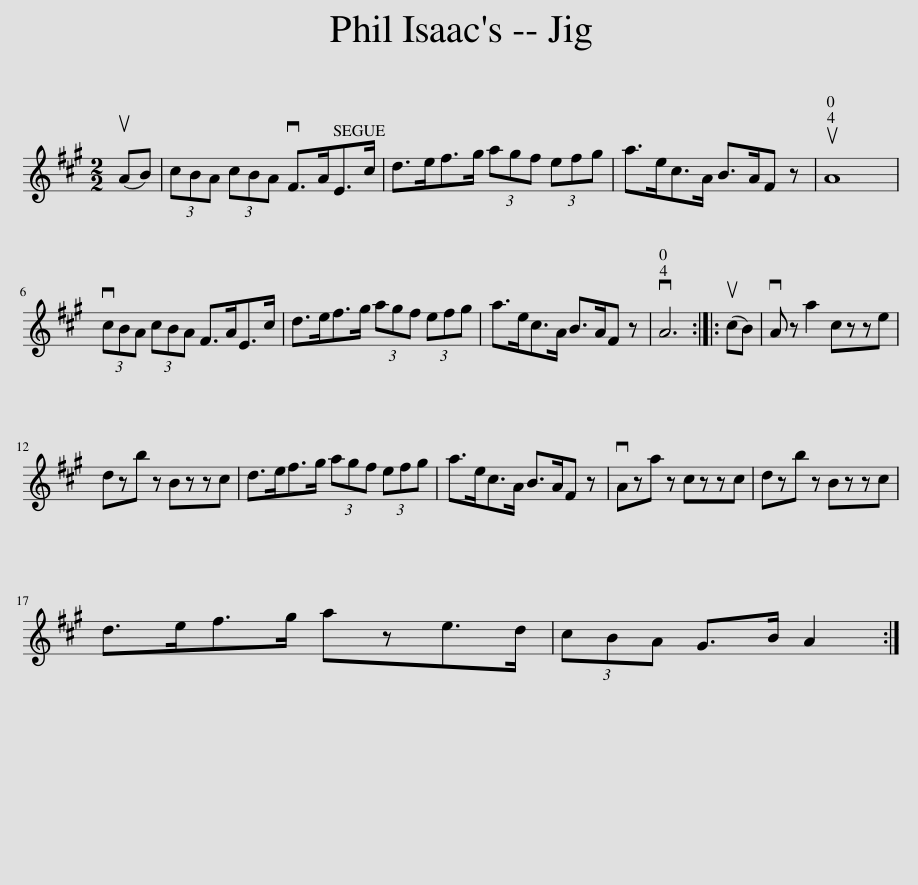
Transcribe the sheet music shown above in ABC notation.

X:1
L:1/8
M:2/2
I:linebreak $
K:A
V:1 treble
V:1
 (uAB) | (3cBA (3cBA vF>AE>c | d>ef>g (3agf (3efg | a>ec>A B>AF z | uA8 |$ %5
 (3vcBA (3cBA F>AE>c | d>ef>g (3agf (3efg | a>ec>A B>AF z | vA6 :: (ucB) | %10
 vA z a2 czze |$ dzb z Bzzc | d>ef>g (3agf (3efg | a>ec>A B>AF z | vAza z czzc | %15
 dzb z Bzzc |$ d>ef>g aze>d | (3cBA G>B A2 :| %18
